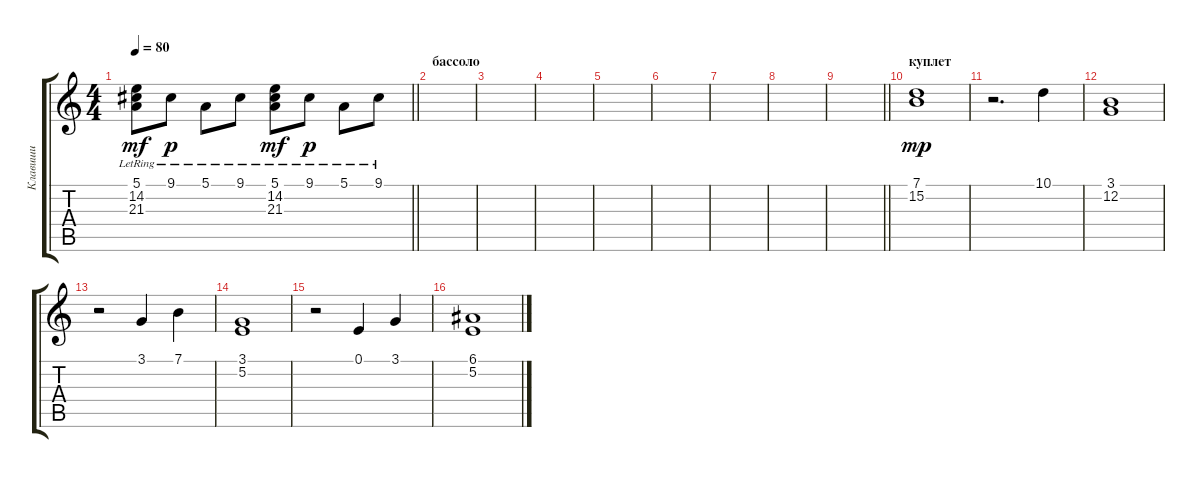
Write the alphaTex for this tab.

\track ("Клавиши" "Клавиши") {instrument electricgrandpiano}
\staff {score tabs}
\tuning (E4 B3 G3 D3 A2 E2) {hide}
\ts (4 4)
\tempo 80
\clef g2
\barLineRight lightlight
\ks c
(5.1{lr} 14.2{lr} 21.3{lr}).8{dy mf} 9.1{lr}.8{dy p} 5.1{lr}.8 9.1{lr}.8 (5.1{lr} 14.2{lr} 21.3{lr}).8{dy mf} 9.1{lr}.8{dy p} 5.1{lr}.8 9.1{lr}.8 |
\section ("" "бассоло")
|
|
|
|
|
|
|
\barLineRight lightlight
|
\section ("" "куплет")
(7.1 15.2).1{dy mp} |
r.2{d} 10.1.4 |
(3.1 12.2).1 |
r.2 3.1.4 7.1.4 |
(3.1 5.2).1 |
r.2 0.1.4 3.1.4 |
(6.1 5.2).1
